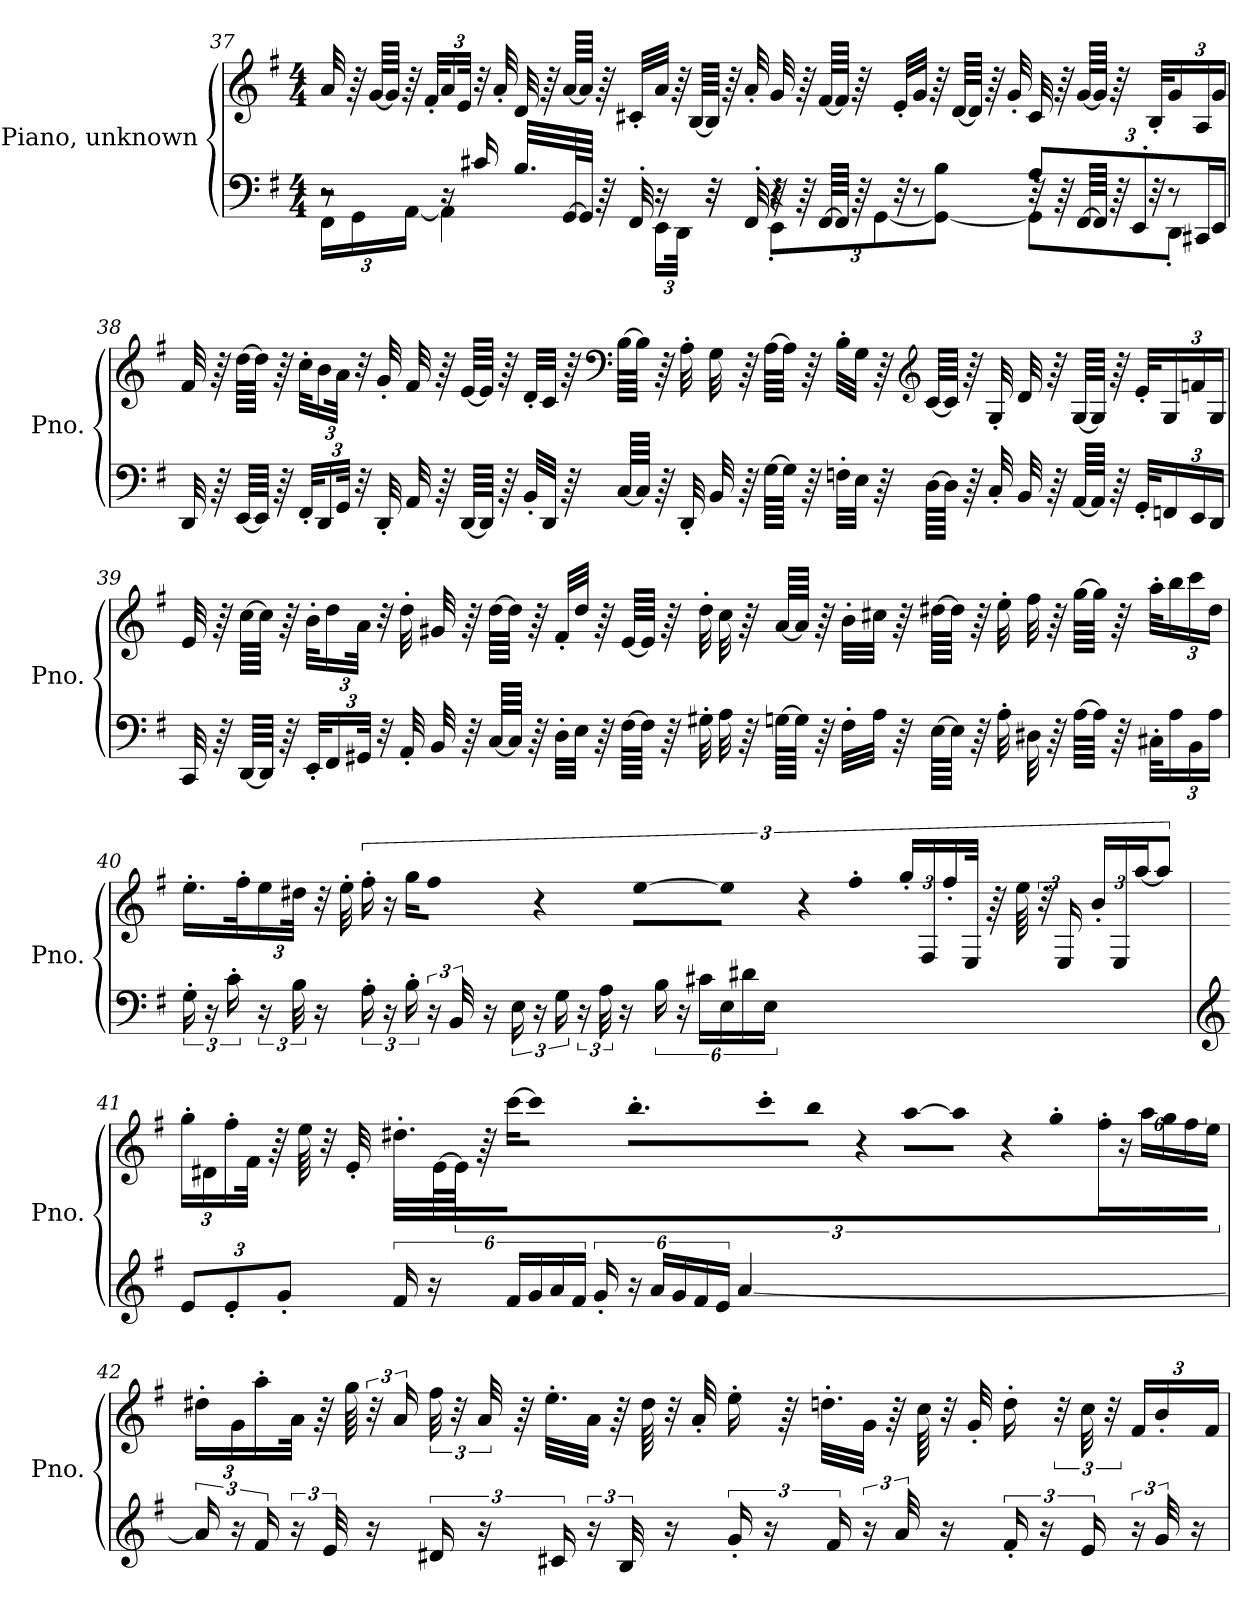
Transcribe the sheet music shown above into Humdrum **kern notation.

**kern	**kern
*part1	*part1
*staff2	*staff1
*I"Piano, unknown	*
*I'Pno.	*
!!LO:LB:g=z
*clefF4	*clefG2
*k[f#]	*k[f#]
*M4/4	*M4/4
=37	=37
*^	*
*	*Xbrackettup	*
*	*^	*
8r	24FF#\LL	2r	32a/
.	.	.	64r
.	24GG\	.	.
.	.	.	[64g/LLLL
.	.	.	64g/JJJJ]
.	.	.	64r
.	[24AA\JJ	.	.
.	.	.	32f#'/KLL
*	*	*	*Xbrackettup
16r	4AA\]	.	24a/
.	.	.	48e/JJk
16c#X/	.	.	32r
.	.	.	32a'/
32.B/LLL	.	.	32d/
.	.	.	64r
[64GG/L	.	.	[64a/LLLL
64GG/JJJJ]	.	.	64a/JJJJ]
64r	.	.	64r
32FF#'/	.	.	32c#X'/LLL
16r	24EE\LL	.	32a/JJJ
.	.	.	64r
.	48DD\JJk	.	.
.	.	.	[64B/LLLL
32r	16r	.	64B/JJJJ]
.	.	.	64r
32FF#'/	.	.	32a'/
32r	12EE'\L	4r	32g/
64r	.	.	64r
[64FF#/LLLL	.	.	[64f#/LLLL
64FF#/JJJJ]	.	.	64f#/JJJJ]
64r	.	.	64r
.	[12GG\	.	.
32r	.	.	32e'/LLL
8r	.	.	32g/JJJ
.	.	.	64r
.	12GG\_ 12B\J	.	.
.	.	.	[64d/LLLL
.	.	.	64d/JJJJ]
.	.	.	64r
.	.	.	32g'/
12A/L	8GG\L]	32r	32c#/
.	.	64r	64r
.	.	[64FF#/LLLL	[64g/LLLL
.	.	64FF#/JJJJ]	64g/JJJJ]
.	.	64r	64r
12EE'/	.	.	.
.	.	32r	32B'/KLL
.	8DD'\J	8r	24g/
24CC#X/L	.	.	24A/
24EE/JJ	.	.	24g/JJ
*v	*v	*v	*
!!LO:LB:g=z
=38	=38
32DD/	32f#/
64r	64r
[64EE/LLLL	[64dd\LLLL
64EE/JJJJ]	64dd\JJJJ]
64r	64r
32FF#'/KLL	32cc'\KLL
24DD/	24b\
48GG/JJk	48a\JJk
32r	32r
32DD'/	32g'/
32AA/	32f#/
64r	64r
[64DD/LLLL	[64e/LLLL
64DD/JJJJ]	64e/JJJJ]
64r	64r
32BB'/LLL	32d'/LLL
32DD/JJJ	32c/JJJ
64r	64r
*	*clefF4
[64C/LLLL	[64B\LLLL
64C/JJJJ]	64B\JJJJ]
64r	64r
32DD'/	32A'\
32BB/	32G\
64r	64r
[64G\LLLL	[64A\LLLL
64G\JJJJ]	64A\JJJJ]
64r	64r
32Fn'\LLL	32B'\LLL
32E\JJJ	32G\JJJ
64r	64r
*	*clefG2
[64D\LLLL	[64c/LLLL
64D\JJJJ]	64c/JJJJ]
64r	64r
32C'/	32G'/
32BB/	32d/
64r	64r
[64AA/LLLL	[64G/LLLL
64AA/JJJJ]	64G/JJJJ]
64r	64r
32GG'/KLL	32e'/KLL
24FFn/	24G/
24EE/	24fn/
24DD/JJ	24G/JJ
!!LO:PB:g=z
=39	=39
32CC/	32e/
64r	64r
[64DD/LLLL	[64cc\LLLL
64DD/JJJJ]	64cc\JJJJ]
64r	64r
32EE'/KLL	32b'\KLL
24FF#/	24dd\
48GG#X/JJk	48a\JJk
32r	32r
32AA'/	32dd'\
32BB/	32g#X/
64r	64r
[64C/LLLL	[64dd\LLLL
64C/JJJJ]	64dd\JJJJ]
64r	64r
32D'\LLL	32f#'/LLL
32E\JJJ	32dd/JJJ
64r	64r
[64F#\LLLL	[64e/LLLL
64F#\JJJJ]	64e/JJJJ]
64r	64r
32G#X'\	32dd'\
32A\	32cc\
64r	64r
[64Gn\LLLL	[64a/LLLL
64G\JJJJ]	64a/JJJJ]
64r	64r
32F#'\LLL	32b'\LLL
32A\JJJ	32cc#X\JJJ
64r	64r
[64E\LLLL	[64dd#X\LLLL
64E\JJJJ]	64dd#\JJJJ]
64r	64r
32A'\	32ee'\
32D#X\	32ff#\
64r	64r
[64A\LLLL	[64gg\LLLL
64A\JJJJ]	64gg\JJJJ]
64r	64r
32C#X'\KLL	32aa'\KLL
24A\	24bb\
24BB\	24ccc\
24A\JJ	24dd#\JJ
!!LO:LB:g=z
=40	=40
*brackettup	*
24G'\	16.ee'\LL
24r	.
24c'\	.
.	32ff#'\K
24r	24ee\
48B\	48dd#X\JJk
16r	32r
.	32ee'\
*	*brackettup
24A'\	24ff#'\
24r	24r
24B'\	24gg\LL
24r	32ff#\JJk
.	64r
48BB/	.
.	[64ee\LLLL
16r	64ee\JJJJ]
.	64r
.	32ff#'\
*	*Xbrackettup
24E\	24gg'/LL
24r	24F#/
24G\	24ff#'/
24r	32E/JJk
.	64r
48A\	.
.	64ee\
*	*brackettup
16r	48r
.	24E/
*	*Xbrackettup
24B\	24b'/LL
24r	24E/
24c#X\LL	[24aa/J
*Xbrackettup	*
24E\	8aa/J]
24d#X\	.
24E\JJ	.
!!LO:LB:g=z
=41	=41
*clefG2	*
12e/L	24gg'\LL
.	24d#X\
12e'/	24ff#'\
.	32f#\JJk
.	64r
12g'/J	.
.	64ee\
.	32r
.	32e'/
*brackettup	*
24f#/	32.dd#X'/LLL
24r	.
.	[64e/L
*	*brackettup
.	96e/JJJJ]
.	96r
24f#/LL	[24ccc\KL
*Xbrackettup	*
24g/	8ccc\J]
24a/	.
24f#/JJ	.
*brackettup	*
24g'/	16.bb'\LL
24r	.
24a/LL	.
.	32ccc'\L
*Xbrackettup	*
24g/	32bb\JJJ
.	64r
24f#/	.
.	[64aa\LLLL
.	64aa\JJJJ]
.	64r
24e/JJ	.
.	32gg'\
[4a/	24ff#'\
.	24r
.	24aa\LL
*	*Xbrackettup
.	24gg\
.	24ff#\
.	24ee\JJ
!!LO:LB:g=z
=42	=42
*brackettup	*
24a/]	24dd#X'\LL
24r	24g\
24f#/	24aa'\
24r	32a\JJk
.	64r
48e/	.
.	64gg\
*	*brackettup
16r	48r
.	24a/
24d#X/	48ff#\
.	48r
24r	48a/
.	64r
.	32.ee'\LLL
24c#X/	.
24r	32a\JJJ
.	64r
48B/	.
.	64dd#\
16r	32r
.	32a'/
24g'/	16ee'\
24r	.
.	64r
.	32.ddn'\LLL
24f#/	.
24r	32g\JJJ
.	64r
48a/	.
.	64cc\
16r	32r
.	32g'/
24f#'/	16dd'\
24r	.
.	48r
24e/	48cc\
.	48r
*	*Xbrackettup
24r	24f#/LL
48g/	24b'/
16r	.
.	24f#/JJ
=	=
*-	*-
